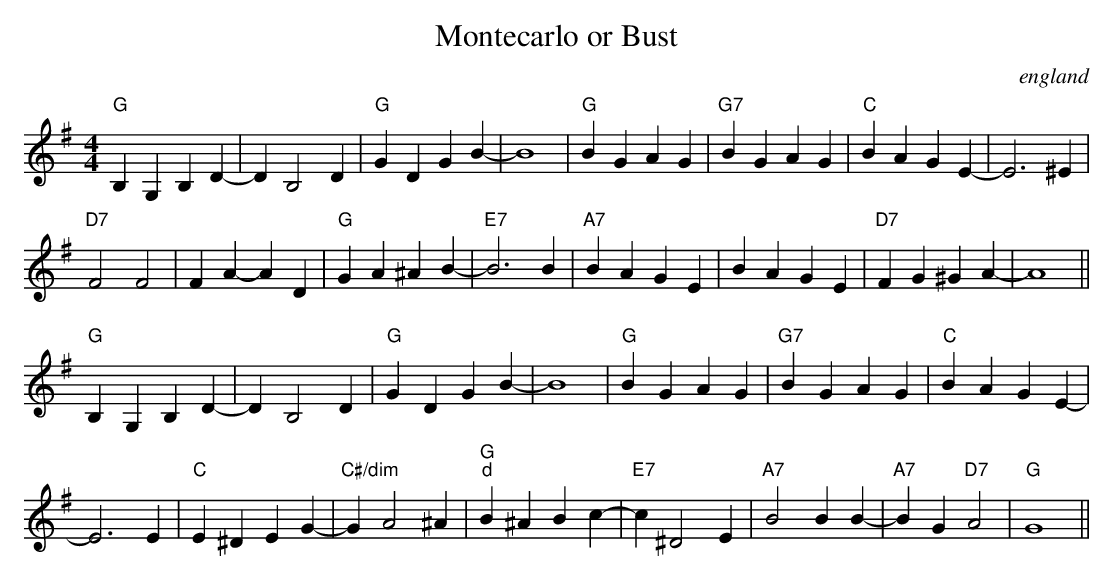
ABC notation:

X:1
T:Montecarlo or Bust
O:england
M:4/4
L:1/4
K:G
"G"B,G, B,D-|DB,2D|"G"GD GB-|B4|"G"BG AG|"G7"BG AG|"C"BA GE-|E3^E|
"D7"F2 F2|FA -AD|"G"GA ^AB-|"E7"B3B|"A7"BA GE|BA GE|"D7"FG ^GA-|A4||
"G"B,G, B,D-|DB,2D|"G"GD GB-|B4|"G"BG AG|"G7"BG AG|"C"BA GE-|
E3E|"C"E^D EG-|"C#/dim"GA2^A|"G""d"B^A Bc-|"E7"c^D2E|"A7"B2 BB-|"A7"BG "D7"A2|\
"G"G4||
